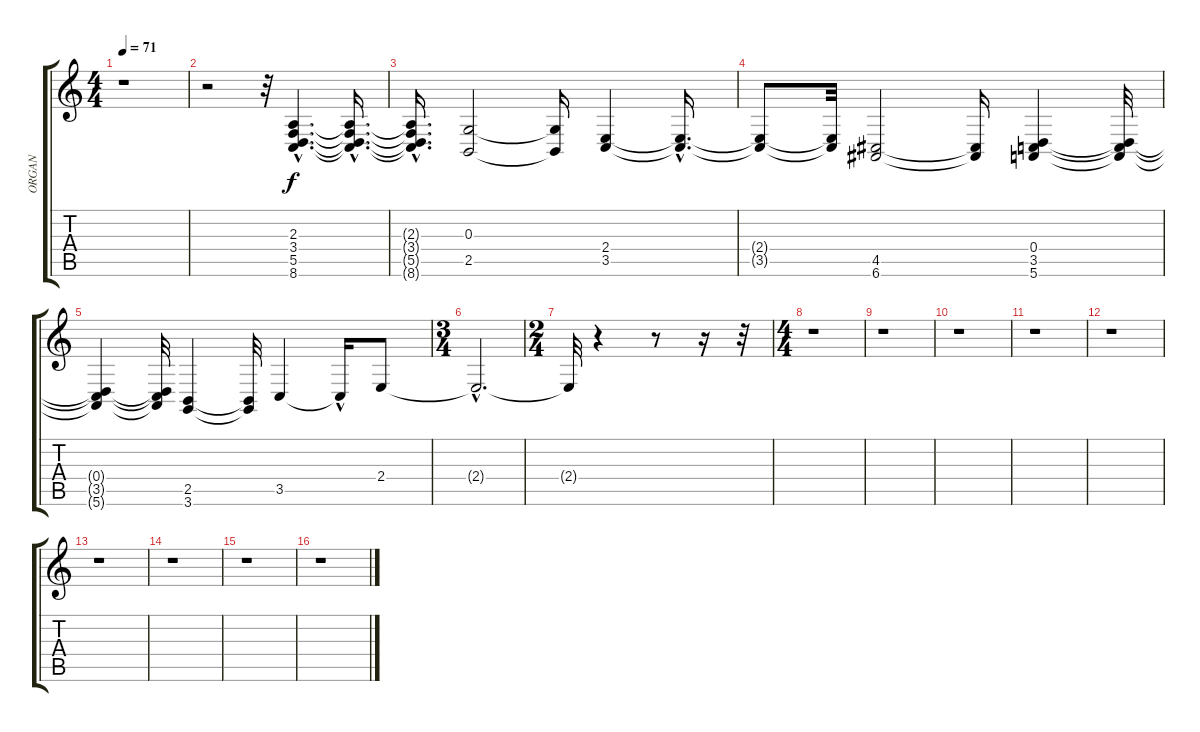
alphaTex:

\track ("ORGAN" "ORGAN") {instrument drawbarorgan}
\staff {score tabs}
\tuning (E4 B3 G3 D3 A2 E2) {hide}
\ts (4 4)
\tempo 71
\clef g2
\ks c
r.1{dy f instrument drawbarorgan} |
r.2 r.32 (2.3{hac} 3.4{hac} 5.5{hac} 8.6{hac}).4{d} (2.3{hac t} 3.4{hac t} 5.5{hac t} 8.6{hac t}).16{d} |
(2.3{hac t} 3.4{t} 5.5{t} 8.6{hac t}).16{d} (0.3 2.5).2 (0.3{t} 2.5{t}).16 (2.4 3.5).4 (2.4{hac t} 3.5{hac t}).16{d} |
(2.4{t} 3.5{t}).8 (2.4{t} 3.5{t}).32 (4.5 6.6).2 (4.5{t} 6.6{t}).16 (0.4 3.5 5.6).4 (0.4{t} 3.5{t} 5.6{t}).32 |
(0.4{t} 3.5{t} 5.6{t}).4 (0.4{t} 3.5{t} 5.6{t}).32 (2.5 3.6).4 (2.5{t} 3.6{t}).32 3.5.4 3.5{hac t}.16 2.4.8 |
\ts (3 4)
2.4{hac t}.2{d} |
\ts (2 4)
2.4{t}.32 r.4 r.8 r.16 r.32 |
\ts (4 4)
r.1 |
r.1 |
r.1 |
r.1 |
r.1 |
r.1 |
r.1 |
r.1 |
r.1
